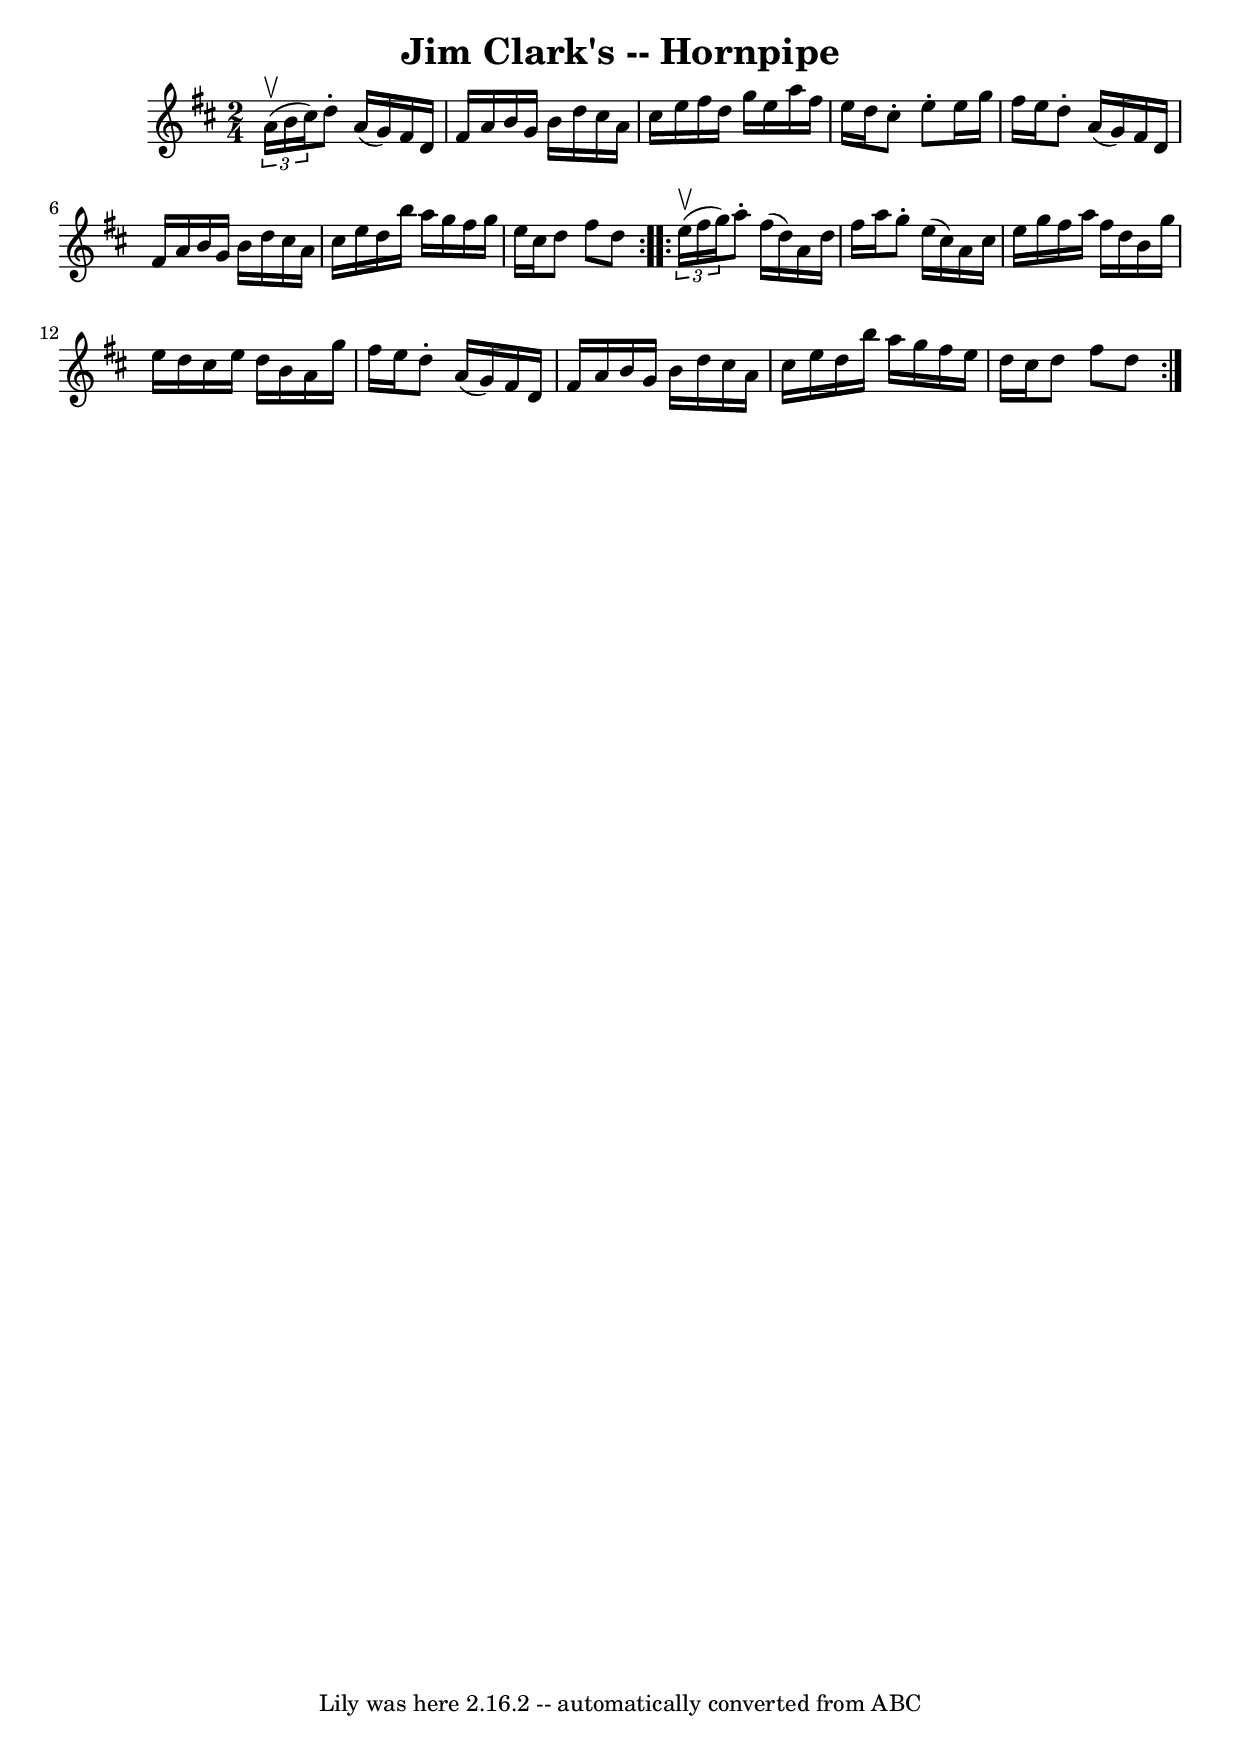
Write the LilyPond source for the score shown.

\version "2.16.2"
\include "Mammoth.ily"
\header {
  %% book = "Cole's 1000 Fiddle Tunes"
  crossRefNumber = "1"
  footnotes = ""
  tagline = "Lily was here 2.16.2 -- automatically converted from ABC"
  title = "Jim Clark's -- Hornpipe"

}
voicedefault =  {



  \repeat volta 2 {

    \time 2/4 
    \key d \major
   \times 2/3 { a'16 (^\upbow b'16 cis''16) 
			       } 
    |
    d''8 -. a'16 (g'16) fis'16 d'16 fis'16 a'16  
    |
    b'16 g'16 b'16 d''16 cis''16 a'16 cis''16 e''16 
    |
    fis''16 d''16 g''16 e''16 a''16 fis''16 e''16    
    d''16  |
    cis''8 -. e''8 -. e''16 g''16 fis''16 e''16  
    |
    d''8 -. a'16 (g'16) fis'16 d'16 fis'16 a'16  
    |
    b'16 g'16 b'16 d''16 cis''16 a'16 cis''16 e''16 
    |
    d''16 b''16 a''16 g''16 fis''16 g''16 e''16    
    cis''16  |
    d''8 fis''8 d''8  
  }     
  \repeat volta 2 {
    
    \times 2/3 { e''16 (^\upbow fis''16 g''16) 
	       } |
    a''8 -.   
    fis''16 (d''16) a'16 d''16 fis''16 a''16  |
    g''8 -.   
    e''16 (cis''16) a'16 cis''16 e''16 g''16  |
    fis''16   
    a''16 fis''16 d''16 b'16 g''16 e''16 d''16  |
    
    cis''16 e''16 d''16 b'16 a'16 g''16 fis''16 e''16  
    |
    d''8 -. a'16 (g'16) fis'16 d'16 fis'16 a'16  
    |
    b'16 g'16 b'16 d''16 cis''16 a'16 cis''16 e''16 
    |
    d''16 b''16 a''16 g''16 fis''16 e''16 d''16    
    cis''16  |
    d''8 fis''8 d''8  
  }   

}

\score{
  <<

    \context Staff="default"
    {
      \voicedefault 
      
    }

  >>
  \layout {
    
  }
  \midi {
  }

}
